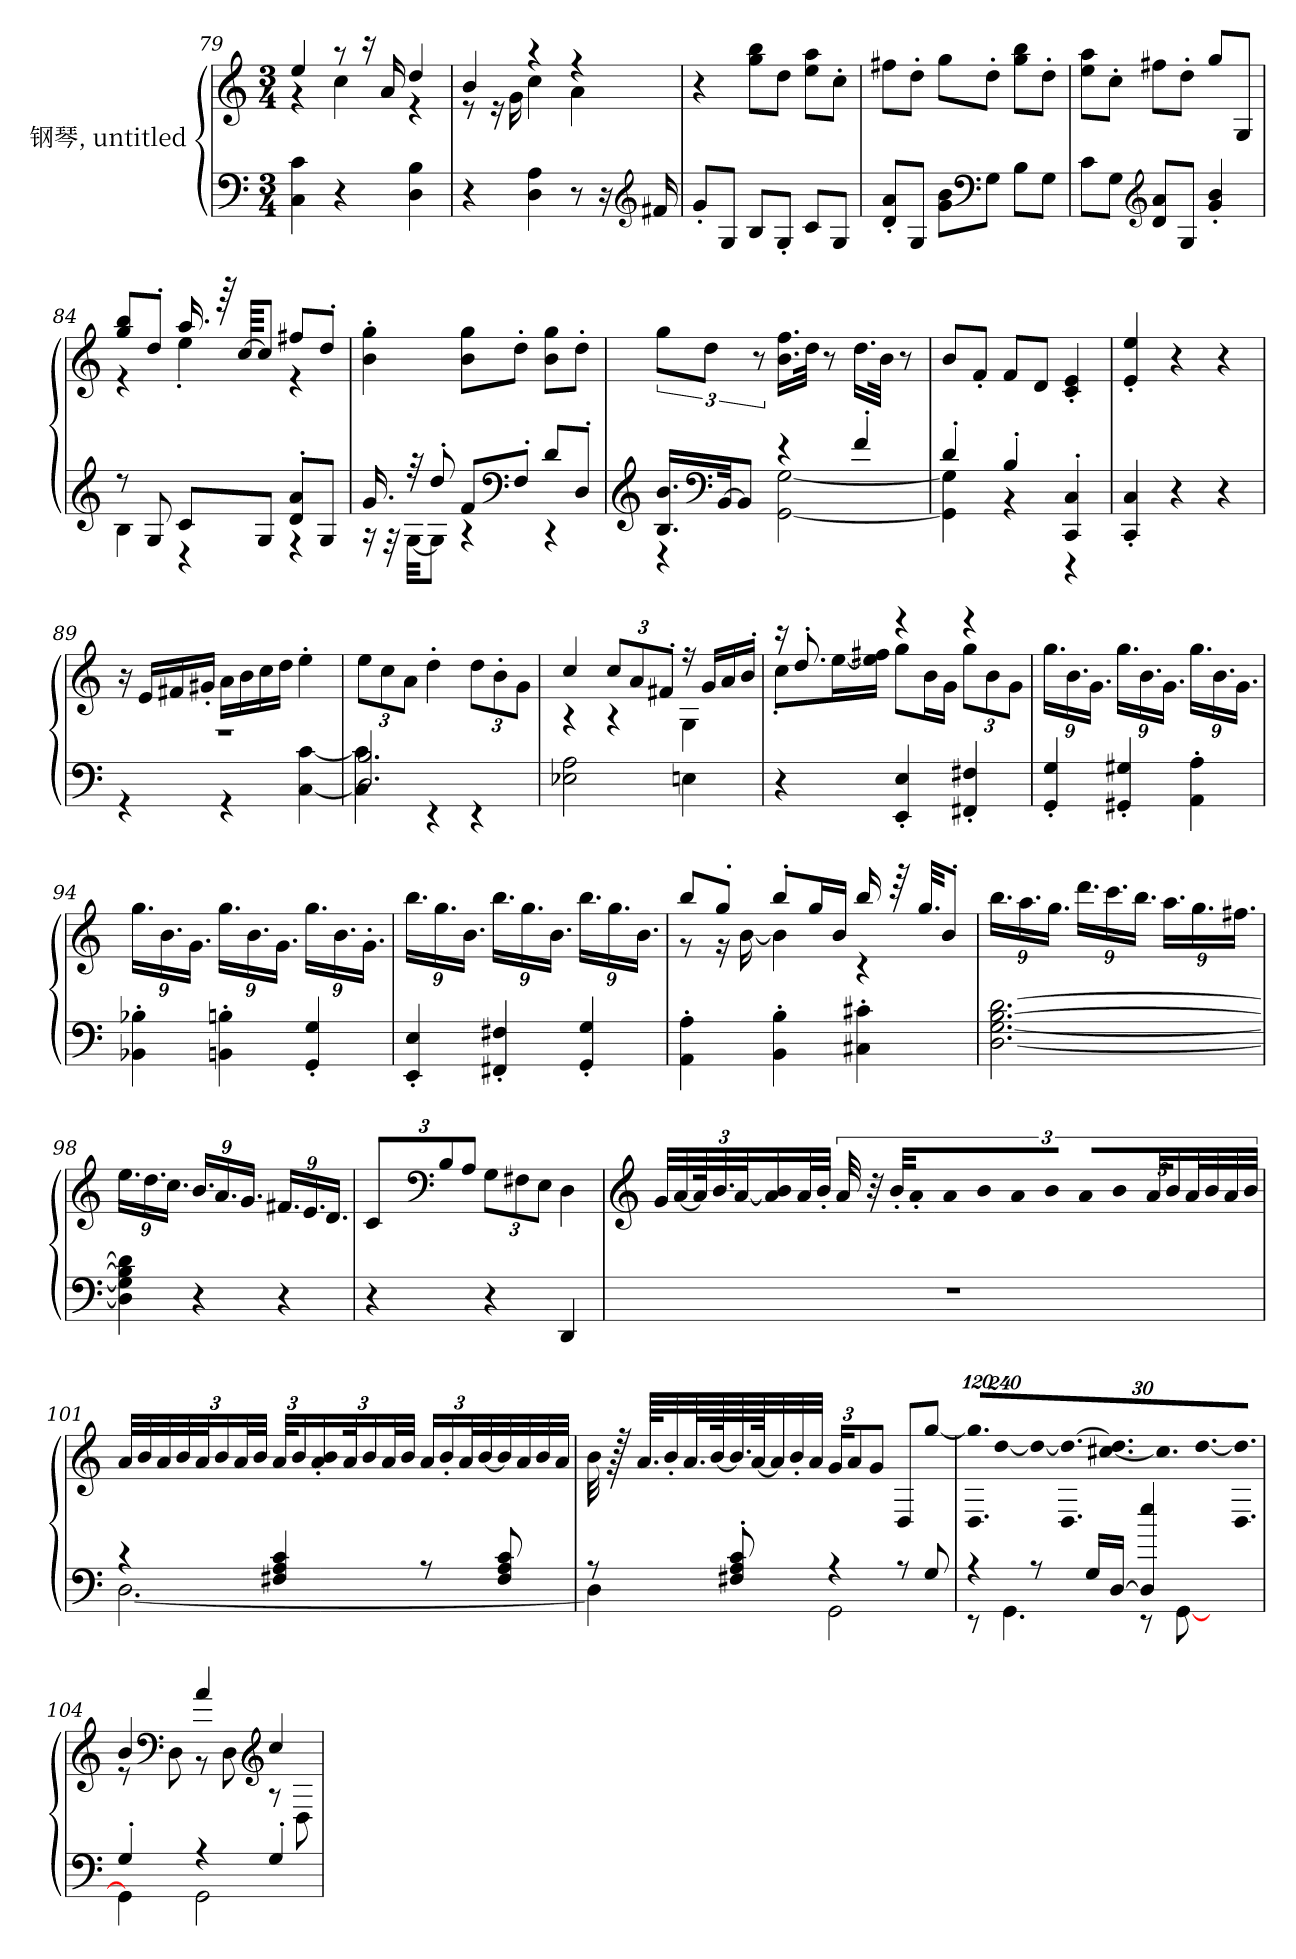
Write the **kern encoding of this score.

**kern	**kern
*part1	*part1
*staff2	*staff1
*I"钢琴, untitled	*
*clefF4	*clefG2
*k[]	*k[]
*M3/4	*M3/4
=79	=79
*	*^
4C\ 4c\	4ee/	4r
4r	8r	4cc\
.	16r	.
.	16a/	.
4D\ 4B\	4dd/	4r
!!LO:LB:g=z	!!
=80	=80	=80
4r	4b/	8r
.	.	16r
.	.	16g\
4D\ 4A\	4r	4cc\
8r	4r	4a\
16r	.	.
*clefG2	*	*
16f#X/	.	.
*	*v	*v
=81	=81
8g'/L	4r
8G/J	.
8B/L	8gg\ 8bb\L
8G'/J	8dd\J
8c/L	8ee\ 8aa\L
8G/J	8cc'\J
=82	=82
8d/' 8a/'L	8ff#X\L
8G/J	8dd'\J
8g\ 8b\L	8gg\L
*clefF4	*
8G\J	8dd'\J
8B\L	8gg\ 8bb\L
8G\J	8dd'\J
=83	=83
8c\L	8ee\ 8aa\L
8G\J	8cc'\J
*clefG2	*
8d/ 8a/L	8ff#X\L
8G/J	8dd'\J
4g/' 4b/'	8gg/L
.	8G/J
!!LO:LB:g=z
=84	=84
*^	*^
8r	4B\	8gg/ 8bb/L	4r
8G/	.	8dd'/J	.
8c/L	4r	16.aa/	4ee'\
.	.	64r	.
.	.	[64cc/KKKL	.
8G/J	.	8cc/J]	.
8d/' 8a/'L	4r	8ff#X/L	4r
8G/J	.	8dd'/J	.
*	*	*v	*v
=85	=85	=85
16.g/	16r	4b\' 4gg\'
.	32r	.
32r	[32G\KKL	.
8dd'/	8G\J]	.
8f/L	4r	8b\ 8gg\L
*clefF4	*	*
8F'/J	.	8dd'\J
8d/L	4r	8b\ 8gg\L
8D'/J	.	8dd'\J
=86	=86	=86
*clefG2	*	*
16.B/ 16.b/LL	4r	12gg\L
.	.	12dd\J
*clefF4	*	*
[32BB/JK	.	.
8BB/J]	.	.
.	.	12r
4r	[2GG\ [2G\	16.b\ 16.ff\LL
.	.	32dd\JJk
.	.	8r
4f'/	.	16.dd\LL
.	.	32b\JJk
.	.	8r
=87	=87	=87
4d'/	4GG\] 4G\]	8b/L
.	.	8f'/J
4B'/	4r	8f/L
.	.	8d/J
4CC/' 4C/'	4r	4c/' 4e/'
*v	*v	*
!!LO:PB:g=z
=88	=88
4CC/' 4C/'	4e/' 4ee/'
4r	4r
4r	4r
=89	=89
*^	*
2.r	4r	16r
.	.	16e/LL
.	.	16f#X/
.	.	16g#X'/JJ
.	4r	16a\LL
.	.	16b\
.	.	16cc\
.	.	16dd\JJ
.	[4C\ [4c\	4ee'\
=90	=90	=90
*	*	*Xbrackettup
2.D/ 2.B/	4C\] 4c\]	12ee\L
.	.	12cc\
.	.	12a\J
.	4r	4dd'\
.	4r	12dd\L
.	.	12b'\
.	.	12g\J
*v	*v	*
=91	=91
*	*^
2E-X\ 2A\	4cc/	4r
.	12cc/L	4r
.	12a/	.
.	12f#X'/J	.
4En\	16r	4G\
.	16g/LL	.
.	16a/	.
.	16b'/JJ	.
=92	=92	=92
4r	16r	8cc'\L
.	8.dd'/	.
.	.	[16ee\L
.	.	16ee\] 16ff#X\JJ
4EE/' 4E/'	4r	8gg\L
.	.	16b\L
.	.	16g\JJ
4FF#X/' 4F#X/'	4r	12gg\L
.	.	12b\
.	.	12g\J
*	*v	*v
!!LO:LB:g=z
=93	=93
4GG/' 4G/'	18.gg\LL
.	18.b\
.	18.g\JJ
4GG#X/' 4G#X/'	18.gg\LL
.	18.b\
.	18.g\JJ
4AA\' 4A\'	18.gg\LL
.	18.b\
.	18.g\JJ
=94	=94
4BB-X\' 4B-X\'	18.gg\LL
.	18.b\
.	18.g\JJ
4BBn\' 4Bn\'	18.gg\LL
.	18.b\
.	18.g\JJ
4GG/' 4G/'	18.gg\LL
.	18.b\
.	18.g'\JJ
=95	=95
4EE/' 4E/'	18.bb\LL
.	18.gg\
.	18.b\JJ
4FF#X/' 4F#X/'	18.bb\LL
.	18.gg\
.	18.b\JJ
4GG/' 4G/'	18.bb\LL
.	18.gg\
.	18.b\JJ
!!LO:LB:g=z
=96	=96
*	*^
4AA\' 4A\'	8bb/L	8r
.	8gg'/J	16r
.	.	[16b\
4BB\' 4B\'	8bb'/L	4b\]
.	16gg/L	.
.	16b/JJ	.
4C#X\' 4c#X\'	16bb/	4r
.	64r	.
.	32.gg/KKL	.
.	8b'/J	.
*	*v	*v
=97	=97
[2.D\ [2.G\ [2.B\ [2.d\	18.bb\LL
.	18.aa\
.	18.gg\JJ
.	18.ddd\LL
.	18.ccc\
.	18.bb\JJ
.	18.aa\LL
.	18.gg\
.	18.ff#X\JJ
=98	=98
4D\] 4G\] 4B\] 4d\]	18.ee\LL
.	18.dd\
.	18.cc\JJ
4r	18.b/LL
.	18.a/
.	18.g/JJ
4r	18.f#X/LL
.	18.e/
.	18.d/JJ
!!LO:LB:g=z
=99	=99
4r	12c/L
*	*clefF4
.	12B/
.	12A/J
4r	12G\L
.	12F#X\
.	12E\J
4DD/	4D\
=100	=100
*	*clefG2
2.r	32g/LLL
.	[32a/
.	96a/K]
.	48.b/
.	[48a/J
.	16a/] 16b/
.	32a/L
.	32b'/JJJ
*	*brackettup
.	48a/
.	48r
.	48b'/KLL
.	16a'/
.	32a/L
.	32b/
.	32a/
.	32b/JJJ
.	32a/LLL
.	32b/
*	*Xbrackettup
.	48a/J
.	24b/
.	32a/L
.	32b/
.	32a/
.	32b/JJJ
!!LO:LB:g=z
=101	=101
*^	*
4r	[2.D\	32a/LLL
.	.	32b/
.	.	32a/
.	.	32b/
.	.	48a/J
.	.	24b/
.	.	32a/L
.	.	32b/JJJ
4F#X/ 4A/ 4c/	.	48a/KLL
.	.	24b/
.	.	16a/' 16b/'
.	.	48a/K
.	.	24b/
.	.	32a/L
.	.	32b/JJJ
8r	.	24a/LL
.	.	24b'/
.	.	48a/L
.	.	[48b/
8F#/ 8A/ 8c/	.	32b/]
.	.	32a/
.	.	32b/
.	.	32a/JJJ
=102	=102	=102
8r	4D\]	32b\
.	.	128r
.	.	64.a/KLLL
.	.	32b'/
.	.	64.a/L
.	.	[128b/K
8F#X/' 8A/' 8c/'	.	64.b/]
.	.	[128a/JK
.	.	32a/]
.	.	32b'/
.	.	32a/JJJ
4r	2GG\	24g/KL
.	.	12a/
.	.	8g/J
8r	.	8D/L
8G/	.	[8gg/J
!!LO:LB:g=z
=103	=103	=103
!	!	!LO:N:vis=16.
4r	8r	960%103D/ 960%103gg/]KL
!	!	!LO:N:vis=8
.	.	[960%137dd/
.	4.GG\	.
!	!	!LO:N:vis=256%9
8r	.	960%17dd/KLL_
!	!	!LO:N:vis=32.
.	.	1920%103D/ 1920%103dd/_J
!	!	!LO:N:vis=16.
.	.	[960%103cc#X/ 960%103dd/]
16G/LL	.	.
!	!	!LO:N:vis=16.
.	.	960%103cc#/]
[16D/JJ	.	.
4D/] 4ee/	8r	.
!	!	!LO:N:vis=16.
.	.	[960%103dd/
.	[8GG\	.
!	!	!LO:N:vis=16.
.	.	960%103D/ 960%103dd/]JJ
1920ryy	1920ryy	.
=104	=104	=104
*	*	*^
4G'/	4GG\]	4b/	8r
*	*	*clefF4	*
.	.	.	8D\
4r	2GG\	4a/	8r
.	.	.	8D\
*	*	*clefG2	*
4G'/	.	4cc/	8r
.	.	.	8D\
*v	*v	*	*
*	*v	*v
=	=
*-	*-
